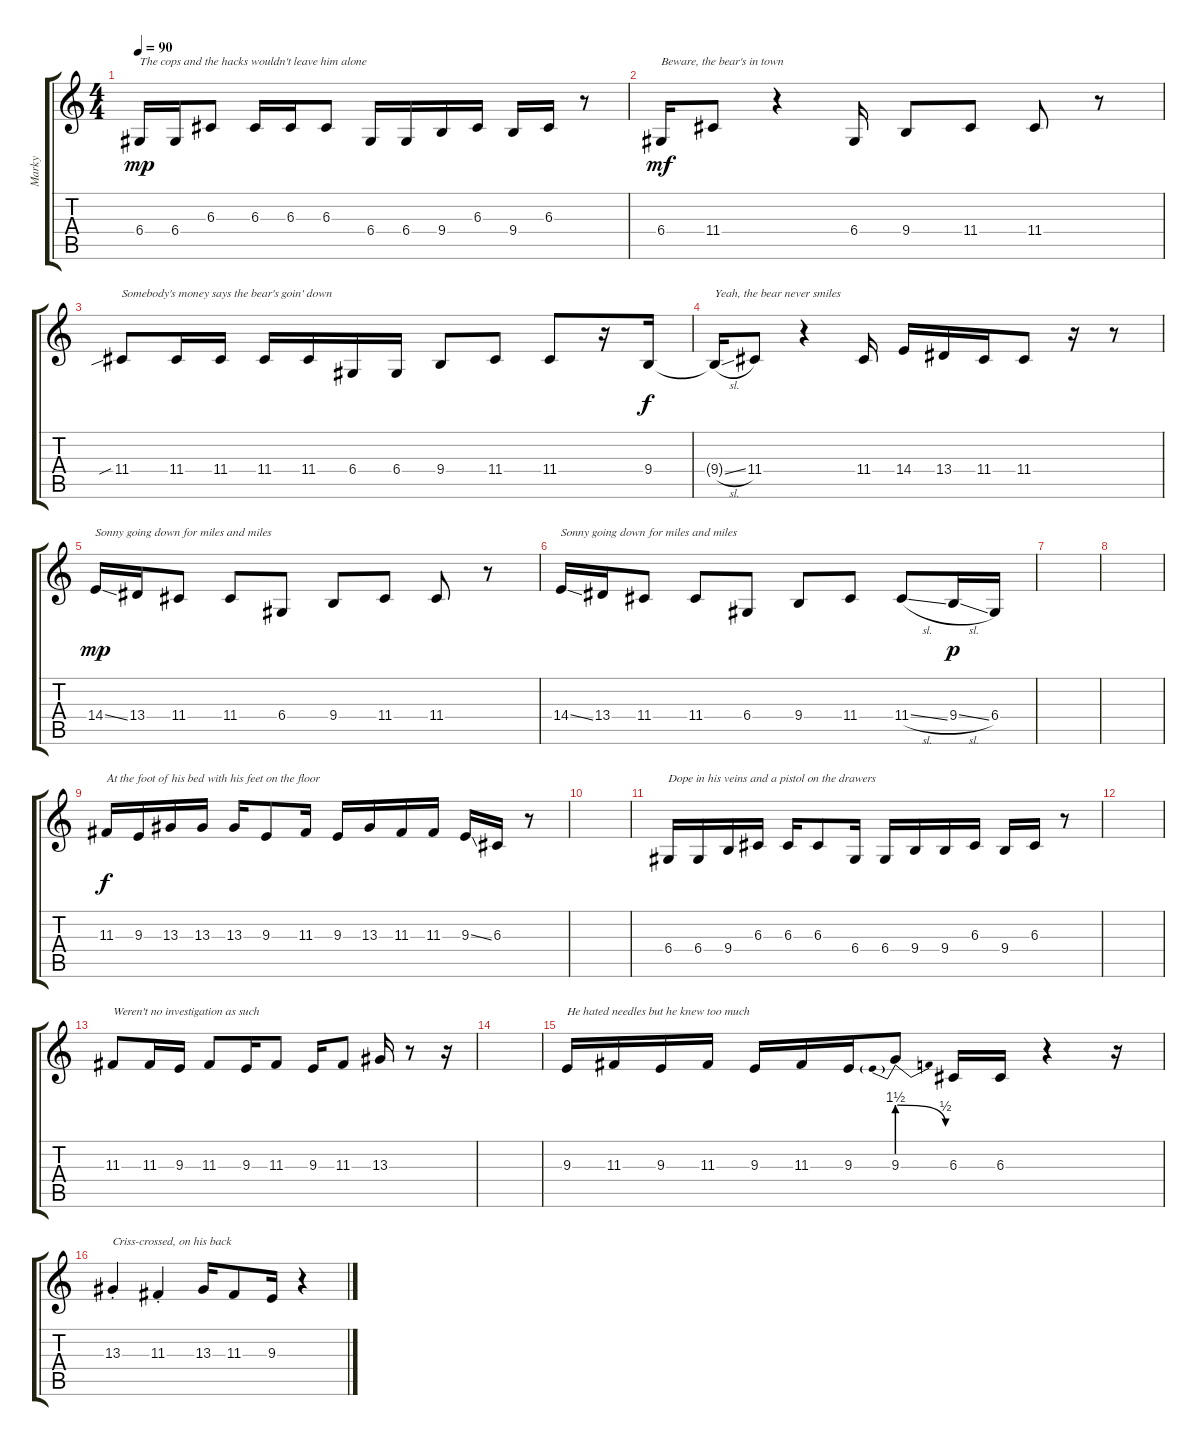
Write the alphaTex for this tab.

\track ("Marky" "Marky") {instrument trumpet}
\staff {score tabs}
\tuning (E4 B3 G3 D3 A2 E2) {hide}
\ts (4 4)
\tempo 90
\clef g2
\ks c
6.4.16{txt "The cops and the hacks wouldn't leave him alone" dy mp} 6.4.16 6.3.8 6.3.16 6.3.16 6.3.8 6.4.16 6.4.16 9.4.16 6.3.16 9.4.16 6.3.16 r.8 |
6.4.16{txt "Beware, the bear's in town" dy mf} 11.4.8 r.4 6.4.16 9.4.8 11.4.8 11.4.8 r.8 |
11.4{sib}.8{txt "Somebody's money says the bear's goin' down"} 11.4.16 11.4.16 11.4.16 11.4.16 6.4.16 6.4.16 9.4.8 11.4.8 11.4.8 r.16 9.4.16{dy f} |
9.4{sl t}.16{txt "Yeah, the bear never smiles"} 11.4.8 r.4 11.4.16 14.4.16 13.4.16 11.4.16 11.4.8 r.16 r.8 |
14.4{ss}.16{txt "Sonny going down for miles and miles" dy mp} 13.4.16 11.4.8 11.4.8 6.4.8 9.4.8 11.4.8 11.4.8 r.8 |
14.4{ss}.16{txt "Sonny going down for miles and miles"} 13.4.16 11.4.8 11.4.8 6.4.8 9.4.8 11.4.8 11.4{sl}.8 9.4{sl}.16{dy p} 6.4.16 |
|
|
11.3.16{txt "At the foot of his bed with his feet on the floor" dy f} 9.3.16 13.3.16 13.3.16 13.3.16 9.3.8 11.3.16 9.3.16 13.3.16 11.3.16 11.3.16 9.3{ss}.16 6.3.16 r.8 |
|
6.4.16{txt "Dope in his veins and a pistol on the drawers"} 6.4.16 9.4.16 6.3.16 6.3.16 6.3.8 6.4.16 6.4.16 9.4.16 9.4.16 6.3.16 9.4.16 6.3.16 r.8 |
|
11.3.8{txt "Weren't no investigation as such"} 11.3.16 9.3.16 11.3.8 9.3.16 11.3.8 9.3.16 11.3.8 13.3.16 r.8 r.16 |
|
9.3.16{txt "He hated needles but he knew too much"} 11.3.16 9.3.16 11.3.16 9.3.16 11.3.16 9.3.16 9.3{be (prebendrelease 0 6 60 2)}.8 6.3.16 6.3.16 r.4 r.16 |
13.3{st}.4{txt "Criss-crossed, on his back"} 11.3{st}.4 13.3.16 11.3.8 9.3.16 r.4
